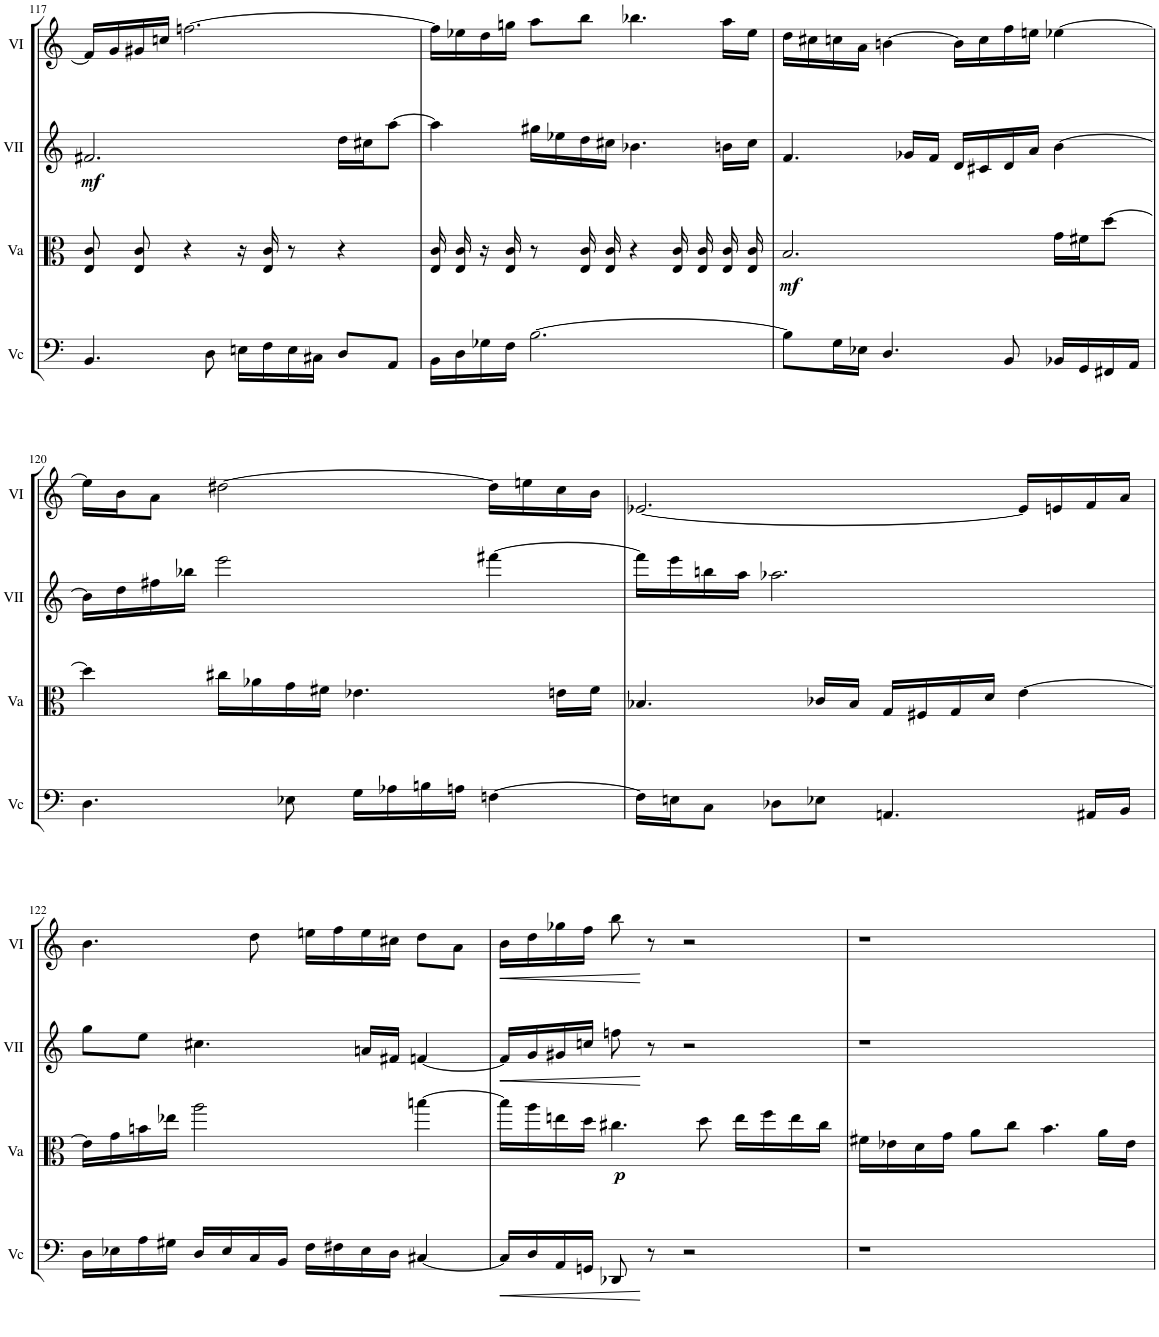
**kern	**dynam	**kern	**dynam	**kern	**dynam	**kern	**dynam
*part4	*part4	*part3	*part3	*part2	*part2	*part1	*part1
*staff4	*staff4	*staff3	*staff3	*staff2	*staff2	*staff1	*staff1
*I"Vc	*	*I"Va	*	*I"VII	*	*I"VI	*
*I'Vc	*	*I'Va	*	*I'VII	*	*I'VI	*
!!LO:PB:g=z
*clefF4	*	*clefC3	*	*clefG2	*	*clefG2	*
*k[]	*	*k[]	*	*k[]	*	*k[]	*
*M4/4	*	*M4/4	*	*M4/4	*	*M4/4	*
=117	=117	=117	=117	=117	=117	=117	=117
!	!	!	!	!	!LO:DY:b	!	!
4.BB/	.	8E/ 8c/	.	2.f#X/	mf	16f/LL]	.
.	.	.	.	.	.	16g/	.
.	.	8E/ 8c/	.	.	.	16g#X/	.
.	.	.	.	.	.	16ccn/JJ	.
.	.	4r	.	.	.	[2.ffn\	.
8D\	.	.	.	.	.	.	.
16En\LL	.	16r	.	.	.	.	.
16F\	.	16E/ 16c/	.	.	.	.	.
16E\	.	8r	.	.	.	.	.
16C#X\JJ	.	.	.	.	.	.	.
8D/L	.	4r	.	16dd\LL	.	.	.
.	.	.	.	16cc#X\J	.	.	.
8AA/J	.	.	.	[8aa\J	.	.	.
=118	=118	=118	=118	=118	=118	=118	=118
16BB\LL	.	16E/ 16c/	.	4aa\]	.	16ff\LL]	.
16D\	.	16E/ 16c/	.	.	.	16ee-X\	.
16G-X\	.	16r	.	.	.	16dd\	.
16F\JJ	.	16E/ 16c/	.	.	.	16ggn\JJ	.
[2.B\	.	8r	.	16gg#X\LL	.	8aa\L	.
.	.	.	.	16ee-X\	.	.	.
.	.	16E/ 16c/	.	16dd\	.	8bb\J	.
.	.	16E/ 16c/	.	16cc#X\JJ	.	.	.
.	.	4r	.	4.b-X\	.	4.bb-X\	.
.	.	16E/ 16c/	.	.	.	.	.
.	.	16E/ 16c/	.	.	.	.	.
.	.	16E/ 16c/	.	16bn\LL	.	16aa\LL	.
.	.	16E/ 16c/	.	16cc#\JJ	.	16ee-\JJ	.
=119	=119	=119	=119	=119	=119	=119	=119
!	!	!	!LO:DY:b	!	!	!	!
8B\L]	.	2.B/	mf	4.f/	.	16dd\LL	.
.	.	.	.	.	.	16cc#X\	.
16G\L	.	.	.	.	.	16ccn\	.
16E-X\JJ	.	.	.	.	.	16a\JJ	.
4.D/	.	.	.	.	.	[4bn\	.
.	.	.	.	16g-X/LL	.	.	.
.	.	.	.	16f/JJ	.	.	.
.	.	.	.	16d/LL	.	16b\LL]	.
.	.	.	.	16c#X/	.	16cc\	.
8BB/	.	.	.	16d/	.	16ff\	.
.	.	.	.	16a/JJ	.	16een\JJ	.
16BB-X/LL	.	16g\LL	.	[4b\	.	[4ee-X\	.
16GG/	.	16f#X\J	.	.	.	.	.
16FF#X/	.	[8dd\J	.	.	.	.	.
16AA/JJ	.	.	.	.	.	.	.
!!LO:LB:g=z
=120	=120	=120	=120	=120	=120	=120	=120
4.D\	.	4dd\]	.	16b\LL]	.	16ee-\LL]	.
.	.	.	.	16dd\	.	16b\J	.
.	.	.	.	16ff#X\	.	8a\J	.
.	.	.	.	16bb-X\JJ	.	.	.
.	.	16cc#X\LL	.	2eee\	.	[2dd#X\	.
.	.	16a-X\	.	.	.	.	.
8E-X\	.	16g\	.	.	.	.	.
.	.	16f#X\JJ	.	.	.	.	.
16G\LL	.	4.e-X\	.	.	.	.	.
16A-X\	.	.	.	.	.	.	.
16Bn\	.	.	.	.	.	.	.
16An\JJ	.	.	.	.	.	.	.
[4Fn\	.	.	.	[4fff#X\	.	16dd#\LL]	.
.	.	.	.	.	.	16een\	.
.	.	16en\LL	.	.	.	16cc\	.
.	.	16f#\JJ	.	.	.	16b\JJ	.
=121	=121	=121	=121	=121	=121	=121	=121
16F\LL]	.	4.B-X/	.	16fff#\LL]	.	[2.e-X/	.
16En\J	.	.	.	16eee\	.	.	.
8C\J	.	.	.	16bbn\	.	.	.
.	.	.	.	16aa\JJ	.	.	.
8D-X\L	.	.	.	2.aa-X\	.	.	.
8E-X\J	.	16c-X/LL	.	.	.	.	.
.	.	16B-/JJ	.	.	.	.	.
4.AAn/	.	16G/LL	.	.	.	.	.
.	.	16F#X/	.	.	.	.	.
.	.	16G/	.	.	.	.	.
.	.	16d/JJ	.	.	.	.	.
.	.	[4e\	.	.	.	16e-/LL]	.
.	.	.	.	.	.	16en/	.
16AA#X/LL	.	.	.	.	.	16f/	.
16BB/JJ	.	.	.	.	.	16a/JJ	.
!!LO:LB:g=z
=122	=122	=122	=122	=122	=122	=122	=122
16D\LL	.	16e\LL]	.	8gg\L	.	4.b\	.
16E-X\	.	16g\	.	.	.	.	.
16A\	.	16bn\	.	8ee\J	.	.	.
16G#X\JJ	.	16ee-X\JJ	.	.	.	.	.
16D/LL	.	2aa\	.	4.cc#X\	.	.	.
16E-/	.	.	.	.	.	.	.
16C/	.	.	.	.	.	8dd\	.
16BB/JJ	.	.	.	.	.	.	.
16F\LL	.	.	.	.	.	16een\LL	.
16F#X\	.	.	.	.	.	16ff\	.
16E-\	.	.	.	16an/LL	.	16ee\	.
16D\JJ	.	.	.	16f#X/JJ	.	16cc#X\JJ	.
[4C#X/	.	[4bbn\	.	[4fn/	.	8dd\L	.
.	.	.	.	.	.	8a\J	.
=123	=123	=123	=123	=123	=123	=123	=123
!	!LO:HP:b	!	!	!	!LO:HP:b	!	!LO:HP:b
16C#/LL]	<	16bb\LL]	.	16f/LL]	<	16b\LL	<
16D/	.	16aa\	.	16g/	.	16dd\	.
16AA/	.	16een\	.	16g#X/	.	16gg-X\	.
16GGn/JJ	.	16dd\JJ	.	16ccn/JJ	.	16ff\JJ	.
!	!	!	!LO:DY:b	!	!	!	!
8DD-X/	.	4.cc#X\	p	8ffn\	.	8bb\	.
8r	[	.	.	8r	[	8r	[
2r	.	.	.	2r	.	2r	.
.	.	8dd\	.	.	.	.	.
.	.	16ee\LL	.	.	.	.	.
.	.	16ff\	.	.	.	.	.
.	.	16ee\	.	.	.	.	.
.	.	16cc#\JJ	.	.	.	.	.
=124	=124	=124	=124	=124	=124	=124	=124
1r	.	16f#X\LL	.	1r	.	1r	.
.	.	16e-X\	.	.	.	.	.
.	.	16d\	.	.	.	.	.
.	.	16g\JJ	.	.	.	.	.
.	.	8a\L	.	.	.	.	.
.	.	8cc\J	.	.	.	.	.
.	.	4.b\	.	.	.	.	.
.	.	16a\LL	.	.	.	.	.
.	.	16e-\JJ	.	.	.	.	.
=	=	=	=	=	=	=	=
*-	*-	*-	*-	*-	*-	*-	*-
